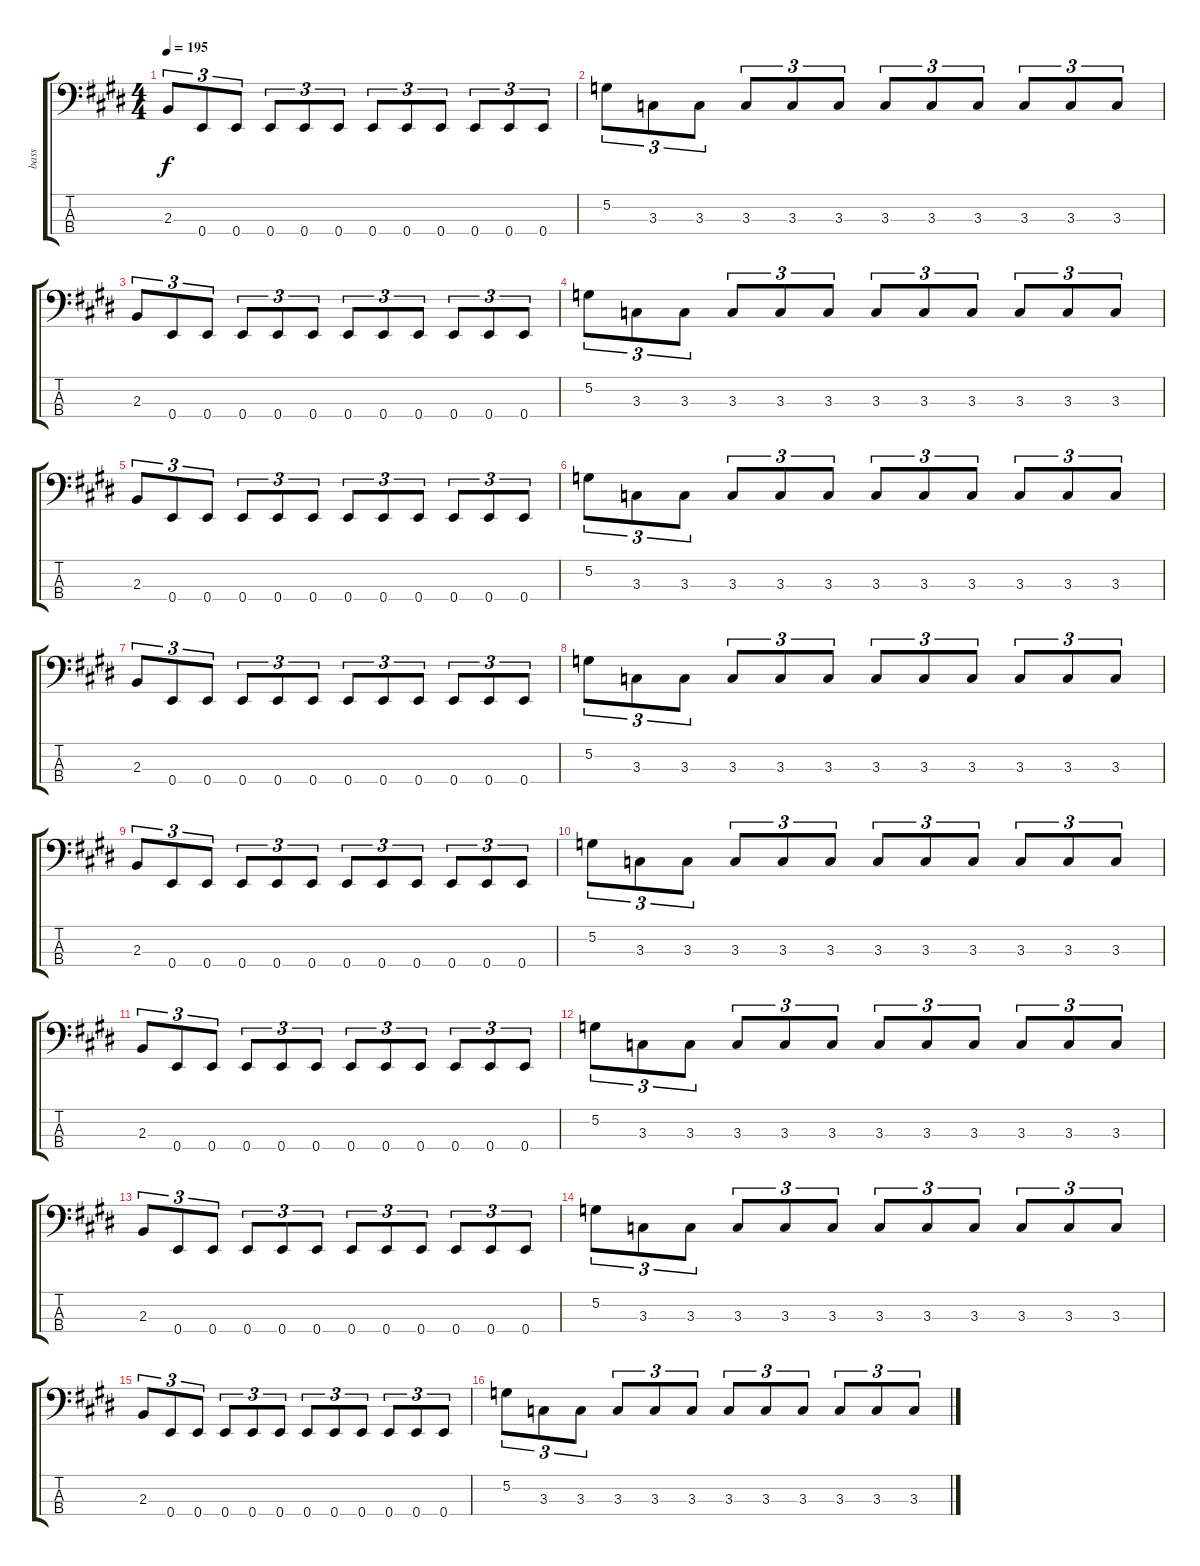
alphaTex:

\track ("bass" "bass") {instrument slapbass1}
\staff {score tabs}
\tuning (G2 D2 A1 E1) {hide}
\ts (4 4)
\tempo 195
\clef f4
\ks e
2.3.8{tu (3 2) dy f} 0.4.8{tu (3 2)} 0.4.8{tu (3 2)} 0.4.8{tu (3 2)} 0.4.8{tu (3 2)} 0.4.8{tu (3 2)} 0.4.8{tu (3 2)} 0.4.8{tu (3 2)} 0.4.8{tu (3 2)} 0.4.8{tu (3 2)} 0.4.8{tu (3 2)} 0.4.8{tu (3 2)} |
5.2.8{tu (3 2)} 3.3.8{tu (3 2)} 3.3.8{tu (3 2)} 3.3.8{tu (3 2)} 3.3.8{tu (3 2)} 3.3.8{tu (3 2)} 3.3.8{tu (3 2)} 3.3.8{tu (3 2)} 3.3.8{tu (3 2)} 3.3.8{tu (3 2)} 3.3.8{tu (3 2)} 3.3.8{tu (3 2)} |
2.3.8{tu (3 2)} 0.4.8{tu (3 2)} 0.4.8{tu (3 2)} 0.4.8{tu (3 2)} 0.4.8{tu (3 2)} 0.4.8{tu (3 2)} 0.4.8{tu (3 2)} 0.4.8{tu (3 2)} 0.4.8{tu (3 2)} 0.4.8{tu (3 2)} 0.4.8{tu (3 2)} 0.4.8{tu (3 2)} |
5.2.8{tu (3 2)} 3.3.8{tu (3 2)} 3.3.8{tu (3 2)} 3.3.8{tu (3 2)} 3.3.8{tu (3 2)} 3.3.8{tu (3 2)} 3.3.8{tu (3 2)} 3.3.8{tu (3 2)} 3.3.8{tu (3 2)} 3.3.8{tu (3 2)} 3.3.8{tu (3 2)} 3.3.8{tu (3 2)} |
2.3.8{tu (3 2)} 0.4.8{tu (3 2)} 0.4.8{tu (3 2)} 0.4.8{tu (3 2)} 0.4.8{tu (3 2)} 0.4.8{tu (3 2)} 0.4.8{tu (3 2)} 0.4.8{tu (3 2)} 0.4.8{tu (3 2)} 0.4.8{tu (3 2)} 0.4.8{tu (3 2)} 0.4.8{tu (3 2)} |
5.2.8{tu (3 2)} 3.3.8{tu (3 2)} 3.3.8{tu (3 2)} 3.3.8{tu (3 2)} 3.3.8{tu (3 2)} 3.3.8{tu (3 2)} 3.3.8{tu (3 2)} 3.3.8{tu (3 2)} 3.3.8{tu (3 2)} 3.3.8{tu (3 2)} 3.3.8{tu (3 2)} 3.3.8{tu (3 2)} |
2.3.8{tu (3 2)} 0.4.8{tu (3 2)} 0.4.8{tu (3 2)} 0.4.8{tu (3 2)} 0.4.8{tu (3 2)} 0.4.8{tu (3 2)} 0.4.8{tu (3 2)} 0.4.8{tu (3 2)} 0.4.8{tu (3 2)} 0.4.8{tu (3 2)} 0.4.8{tu (3 2)} 0.4.8{tu (3 2)} |
5.2.8{tu (3 2)} 3.3.8{tu (3 2)} 3.3.8{tu (3 2)} 3.3.8{tu (3 2)} 3.3.8{tu (3 2)} 3.3.8{tu (3 2)} 3.3.8{tu (3 2)} 3.3.8{tu (3 2)} 3.3.8{tu (3 2)} 3.3.8{tu (3 2)} 3.3.8{tu (3 2)} 3.3.8{tu (3 2)} |
2.3.8{tu (3 2)} 0.4.8{tu (3 2)} 0.4.8{tu (3 2)} 0.4.8{tu (3 2)} 0.4.8{tu (3 2)} 0.4.8{tu (3 2)} 0.4.8{tu (3 2)} 0.4.8{tu (3 2)} 0.4.8{tu (3 2)} 0.4.8{tu (3 2)} 0.4.8{tu (3 2)} 0.4.8{tu (3 2)} |
5.2.8{tu (3 2)} 3.3.8{tu (3 2)} 3.3.8{tu (3 2)} 3.3.8{tu (3 2)} 3.3.8{tu (3 2)} 3.3.8{tu (3 2)} 3.3.8{tu (3 2)} 3.3.8{tu (3 2)} 3.3.8{tu (3 2)} 3.3.8{tu (3 2)} 3.3.8{tu (3 2)} 3.3.8{tu (3 2)} |
2.3.8{tu (3 2)} 0.4.8{tu (3 2)} 0.4.8{tu (3 2)} 0.4.8{tu (3 2)} 0.4.8{tu (3 2)} 0.4.8{tu (3 2)} 0.4.8{tu (3 2)} 0.4.8{tu (3 2)} 0.4.8{tu (3 2)} 0.4.8{tu (3 2)} 0.4.8{tu (3 2)} 0.4.8{tu (3 2)} |
5.2.8{tu (3 2)} 3.3.8{tu (3 2)} 3.3.8{tu (3 2)} 3.3.8{tu (3 2)} 3.3.8{tu (3 2)} 3.3.8{tu (3 2)} 3.3.8{tu (3 2)} 3.3.8{tu (3 2)} 3.3.8{tu (3 2)} 3.3.8{tu (3 2)} 3.3.8{tu (3 2)} 3.3.8{tu (3 2)} |
2.3.8{tu (3 2)} 0.4.8{tu (3 2)} 0.4.8{tu (3 2)} 0.4.8{tu (3 2)} 0.4.8{tu (3 2)} 0.4.8{tu (3 2)} 0.4.8{tu (3 2)} 0.4.8{tu (3 2)} 0.4.8{tu (3 2)} 0.4.8{tu (3 2)} 0.4.8{tu (3 2)} 0.4.8{tu (3 2)} |
5.2.8{tu (3 2)} 3.3.8{tu (3 2)} 3.3.8{tu (3 2)} 3.3.8{tu (3 2)} 3.3.8{tu (3 2)} 3.3.8{tu (3 2)} 3.3.8{tu (3 2)} 3.3.8{tu (3 2)} 3.3.8{tu (3 2)} 3.3.8{tu (3 2)} 3.3.8{tu (3 2)} 3.3.8{tu (3 2)} |
2.3.8{tu (3 2)} 0.4.8{tu (3 2)} 0.4.8{tu (3 2)} 0.4.8{tu (3 2)} 0.4.8{tu (3 2)} 0.4.8{tu (3 2)} 0.4.8{tu (3 2)} 0.4.8{tu (3 2)} 0.4.8{tu (3 2)} 0.4.8{tu (3 2)} 0.4.8{tu (3 2)} 0.4.8{tu (3 2)} |
5.2.8{tu (3 2)} 3.3.8{tu (3 2)} 3.3.8{tu (3 2)} 3.3.8{tu (3 2)} 3.3.8{tu (3 2)} 3.3.8{tu (3 2)} 3.3.8{tu (3 2)} 3.3.8{tu (3 2)} 3.3.8{tu (3 2)} 3.3.8{tu (3 2)} 3.3.8{tu (3 2)} 3.3.8{tu (3 2)}
